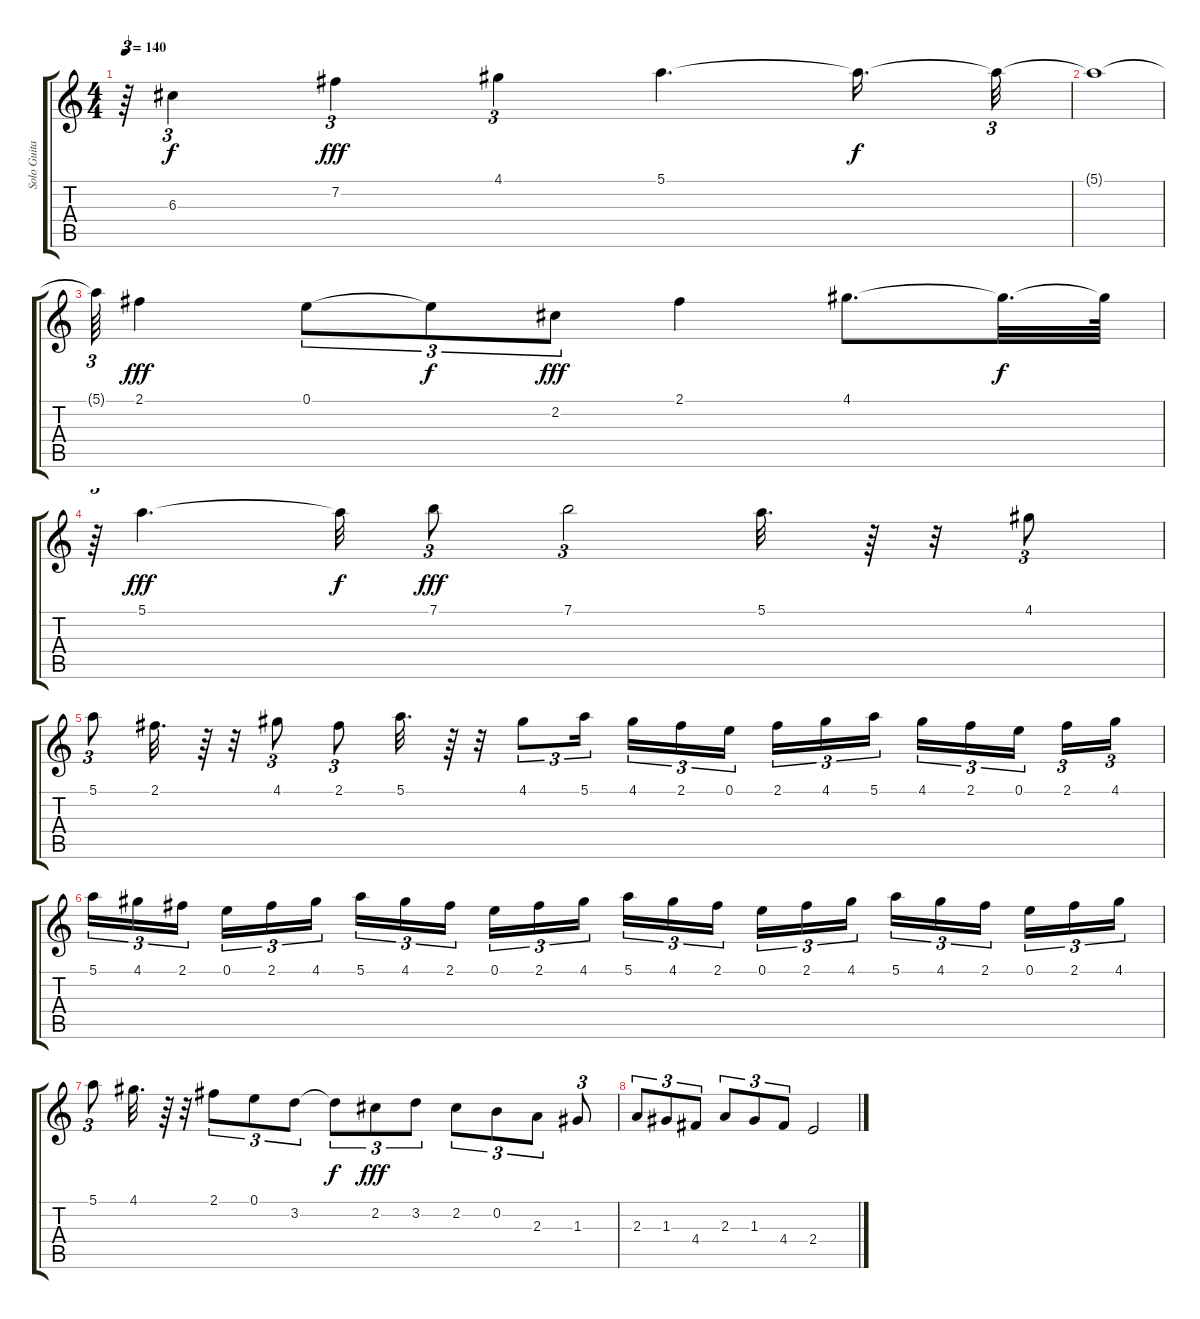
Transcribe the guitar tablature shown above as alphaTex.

\track ("Solo Guitar" "Solo Guita") {instrument distortionguitar}
\staff {score tabs}
\tuning (E4 B3 G3 D3 A2 E2) {hide}
\ts (4 4)
\tempo 140
\clef g2
\ks c
r.64{tu (3 2) dy fff} 6.3.4{tu (3 2) dy f} 7.2.4{tu (3 2) dy fff} 4.1.4{tu (3 2)} 5.1.4{d} 5.1{t}.16{d dy f} 5.1{t}.32{tu (3 2)} |
5.1{t}.1 |
5.1{t}.64{tu (3 2)} 2.1.4{dy fff} 0.1.8{tu (3 2)} 0.1{t}.8{tu (3 2) dy f} 2.2.8{tu (3 2) dy fff} 2.1.4 4.1.8{d} 4.1{t}.32{d dy f} 4.1{t}.64 |
r.64{tu (3 2)} 5.1.4{d dy fff} 5.1{t}.32{dy f} 7.1.8{tu (3 2) dy fff} 7.1.2{tu (3 2)} 5.1.32{d} r.64 r.32 4.1.8{tu (3 2)} |
5.1.8{tu (3 2)} 2.1.32{d} r.64 r.32 4.1.8{tu (3 2)} 2.1.8{tu (3 2)} 5.1.32{d} r.64 r.32 4.1.8{tu (3 2)} 5.1.16{tu (3 2)} 4.1.16{tu (3 2)} 2.1.16{tu (3 2)} 0.1.16{tu (3 2)} 2.1.16{tu (3 2)} 4.1.16{tu (3 2)} 5.1.16{tu (3 2)} 4.1.16{tu (3 2)} 2.1.16{tu (3 2)} 0.1.16{tu (3 2)} 2.1.16{tu (3 2)} 4.1.16{tu (3 2)} |
5.1.16{tu (3 2)} 4.1.16{tu (3 2)} 2.1.16{tu (3 2)} 0.1.16{tu (3 2)} 2.1.16{tu (3 2)} 4.1.16{tu (3 2)} 5.1.16{tu (3 2)} 4.1.16{tu (3 2)} 2.1.16{tu (3 2)} 0.1.16{tu (3 2)} 2.1.16{tu (3 2)} 4.1.16{tu (3 2)} 5.1.16{tu (3 2)} 4.1.16{tu (3 2)} 2.1.16{tu (3 2)} 0.1.16{tu (3 2)} 2.1.16{tu (3 2)} 4.1.16{tu (3 2)} 5.1.16{tu (3 2)} 4.1.16{tu (3 2)} 2.1.16{tu (3 2)} 0.1.16{tu (3 2)} 2.1.16{tu (3 2)} 4.1.16{tu (3 2)} |
5.1.8{tu (3 2)} 4.1.32{d} r.64 r.32 2.1.8{tu (3 2)} 0.1.8{tu (3 2)} 3.2.8{tu (3 2)} 3.2{t}.8{tu (3 2) dy f} 2.2.8{tu (3 2) dy fff} 3.2.8{tu (3 2)} 2.2.8{tu (3 2)} 0.2.8{tu (3 2)} 2.3.8{tu (3 2)} 1.3.8{tu (3 2)} |
2.3.8{tu (3 2)} 1.3.8{tu (3 2)} 4.4.8{tu (3 2)} 2.3.8{tu (3 2)} 1.3.8{tu (3 2)} 4.4.8{tu (3 2)} 2.4.2
